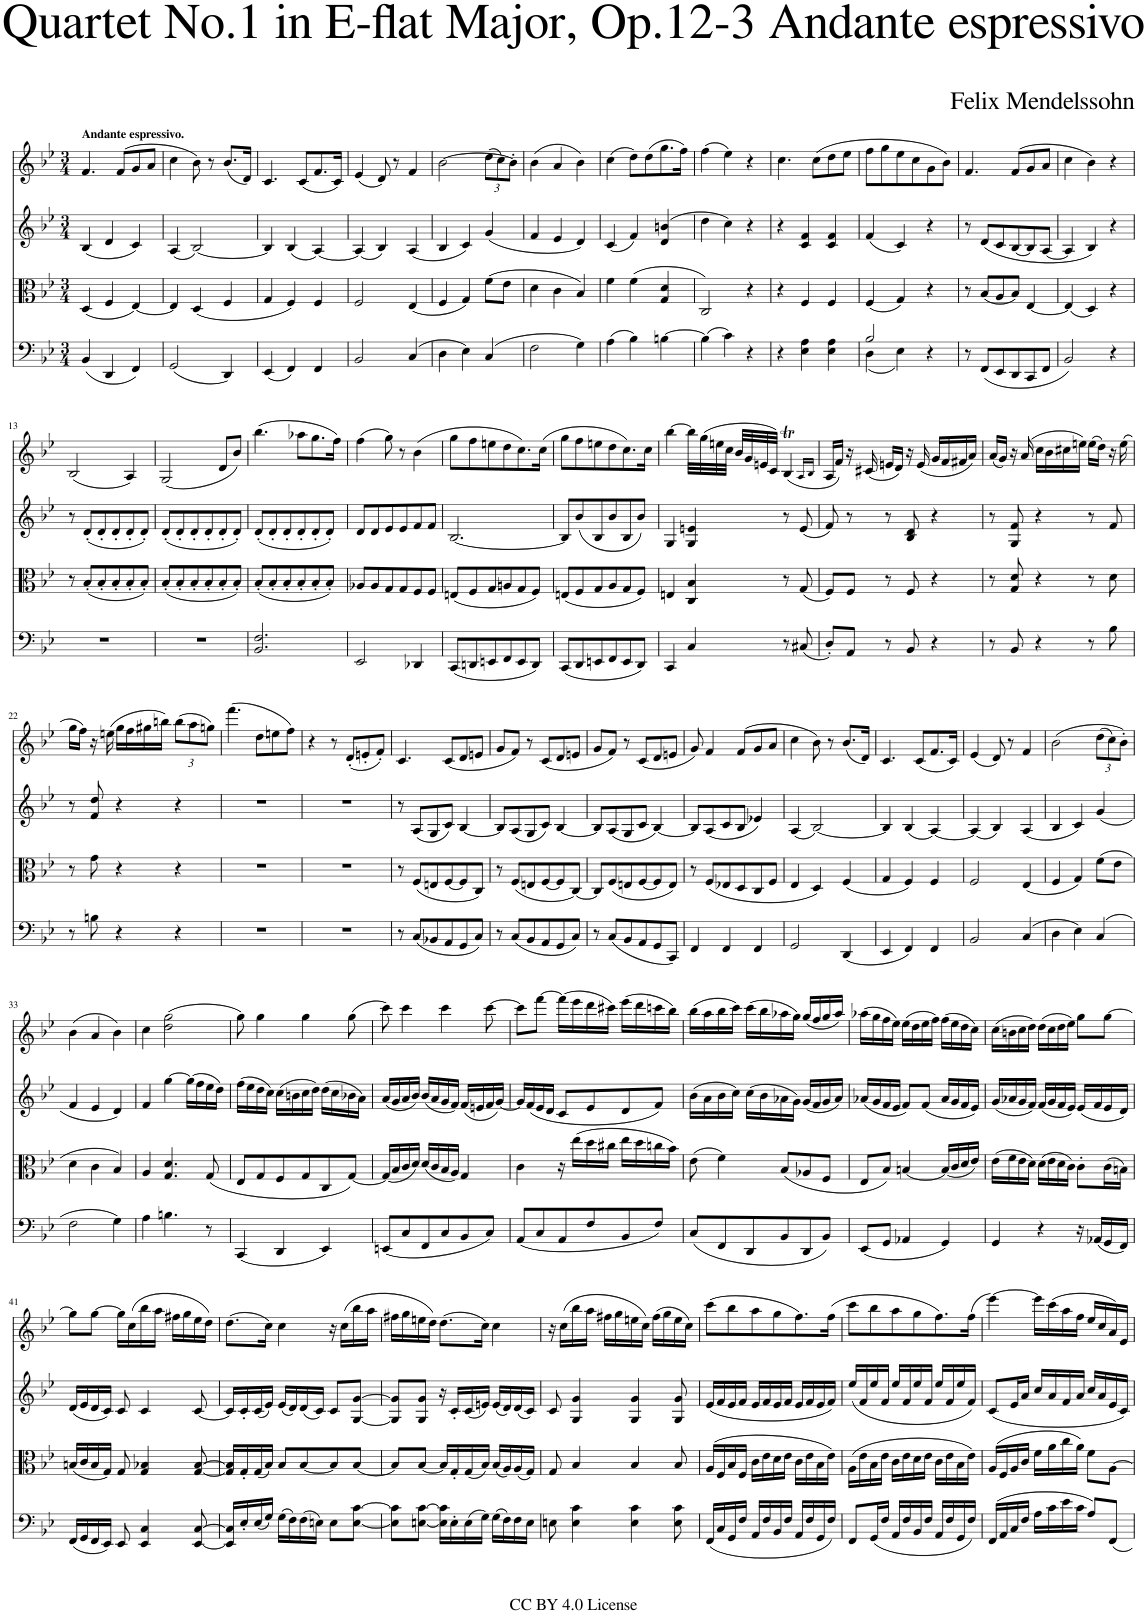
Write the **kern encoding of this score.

**kern	**kern	**kern	**kern
*part4	*part3	*part2	*part1
*staff4	*staff3	*staff2	*staff1
*I"Cello	*I"Viola	*I"Violin II	*I"Violin I
*	*I'Vla	*I'Vln	*I'Vln
*clefF4	*clefC3	*clefG2	*clefG2
*k[b-e-]	*k[b-e-]	*k[b-e-]	*k[b-e-]
*M3/4	*M3/4	*M3/4	*M3/4
=1	=1	=1	=1
!	!	!	!LO:TX:a:B:t=Andante espressivo.
(4BB-/	(4D/	(4B-/	4.f/
4DD/	4F/	4d/	.
.	.	.	(8f/L
4FF/)	[4E-/)	4c/)	8g/
.	.	.	8a/J
=2	=2	=2	=2
(2GG/	4E-/]	(4A/	4cc\
.	(4D/	[2B-/)	8b-\)
.	.	.	8r
4DD/)	4F/	.	(8.b-/L
.	.	.	16d/Jk)
=3	=3	=3	=3
(4EE-/	4G/	4B-/]	4.c/
4FF/)	4F/)	(4B-/	.
.	.	.	(8c/L
4FF/	4F/	[4A/)	8.f/
.	.	.	16c/Jk)
=4	=4	=4	=4
2BB-/	2F/	(4A/]	(4e-/
.	.	4B-/)	8d/)
.	.	.	8r
(4C/	(4E-/	(4A/	4f/
=5	=5	=5	=5
4D\	4F/	4B-/	[2b-\
4E-\)	4G/)	4c/)	.
*	*	*	*Xbrackettup
(4C/	(8f\L	(4g/	(12dd\L
.	.	.	12cc\)
.	8e-\J	.	.
.	.	.	12b-'\J]
=6	=6	=6	=6
2F\	4d\	4f/	(4b-\
.	4c\	4e-/	4a/
4G\)	4B-/)	4d/)	4b-\)
=7	=7	=7	=7
(4A\	4f\	(4c/	(4cc\
4B-\)	(4f\	4f/)	8dd\L)
.	.	.	(8dd\
[4Bn\	4G/ 4d/	(4d/ 4bn/	8.gg\
.	.	.	16ff\Jk)
=8	=8	=8	=8
(4B\]	2C/)	4dd\	(4ff\
4c\)	.	4cc\)	4ee-\)
4r	4r	4r	4r
=9	=9	=9	=9
4r	4r	4r	4.cc\
4E-\ 4A\	4F/	4c/ 4f/	.
.	.	.	(8cc\L
4E-\ 4A\	4F/	4c/ 4f/	8dd\
.	.	.	8ee-\J
=10	=10	=10	=10
*^	*	*	*
2B-/	(4D\	(4F/	(4f/	8ff\L
.	.	.	.	8gg\
.	4E-\)	4G/)	4c/)	8ee-\
.	.	.	.	8cc\
4r	4ryy	4r	4r	8g\
.	.	.	.	8b-\J)
*v	*v	*	*	*
=11	=11	=11	=11
8r	8r	8r	4.f/
(8FF/L	(8B-/L	(8d/L	.
8EE-/	8A/	8c/	.
8DD/	8B-/J)	[8B-/	(8f/L
8CC/	[4E-/	8B-/]	8g/
8FF/J	.	[8A/J	8a/J
=12	=12	=12	=12
2BB-/)	(4E-/]	4A/]	4cc\
.	4D/)	4B-/)	4b-\)
4r	4r	4r	4r
!!LO:LB:g=z
=13	=13	=13	=13
2.r	8r	8r	(2B-/
.	(8B-'/L	(8d'/L	.
.	8B-'/	8d'/	.
.	8B-'/	8d'/	.
.	8B-'/	8d'/	4A/)
.	8B-'/J)	8d'/J)	.
=14	=14	=14	=14
2.r	(8B-'/L	(8d'/L	(2G/
.	8B-'/	8d'/	.
.	8B-'/	8d'/	.
.	8B-'/	8d'/	.
.	8B-'/	8d'/	8d/L
.	8B-'/J)	8d'/J)	8b-/J)
=15	=15	=15	=15
2.BB-/ 2.F/	(8B-'/L	(8d'/L	(4.bb-\
.	8B-'/	8d'/	.
.	8B-'/	8d'/	.
.	8B-'/	8d'/	8aa-X\L
.	8B-'/	8d'/	8.gg\
.	8B-'/J)	8d'/J)	.
.	.	.	16ff\Jk)
=16	=16	=16	=16
2EE-/	8A-X/L	8d/L	(4ff\
.	8A-/	8d/	.
.	8G/	8e-/	8gg\)
.	8G/	8e-/	8r
4DD-X/	8F/	8f/	(4b-\
.	8F/J	8f/J	.
=17	=17	=17	=17
(8CC/L	(8En/L	[2.B-/	8gg\L
8DDn/	8F/	.	8ff\
8EEn/	8G/	.	8een\
8FF/	8An/	.	8dd\
8EE/	8G/	.	8.cc\)
8DD/J)	8F/J)	.	.
.	.	.	(16cc\Jk
=18	=18	=18	=18
(8CC/L	(8En/L	8B-/L]	8gg\L
8DD/	8F/	(8b-/	8ff\
8EEn/	8G/	8B-/	8een\
8FF/	8A/	8b-/	8dd\
8EE/	8G/	8B-/	8.cc\)
8DD/J)	8F/J)	8b-/J)	.
.	.	.	16cc\Jk
=19	=19	=19	=19
4CC/	4En/	4G/	[4bb-\
4C/	4C/ 4B-/	4G/ 4en/	32bb-\LLL]
.	.	.	(32gg\
.	.	.	32een\
.	.	.	32cc\JJJ
.	.	.	32b-/LLL
.	.	.	32g/
.	.	.	32en/
.	.	.	32c/JJJ)
8r	8r	8r	(4B-T/
(8C#X/	(8G/	(8e/	.
.	.	.	16qA/LL
.	.	.	16qB-/JJ
=20	=20	=20	=20
8D'/L)	8F/L)	8f/)	16A/LL
.	.	.	16f/JJ)
8AA/J	8F/J	8r	16r
.	.	.	(16c#X/
8r	8r	8r	16en/LL
.	.	.	16d/JJ)
8BB-/	8F/	8B-/ 8d/	16r
.	.	.	(16e/
4r	4r	4r	16g/LL
.	.	.	16f/
.	.	.	16f#X/
.	.	.	16a/JJ)
=21	=21	=21	=21
8r	8r	8r	(16a/LL
.	.	.	16g/JJ)
8BB-/	8G/ 8d/	8G/ 8f/	16r
.	.	.	(16a/
4r	4r	4r	16cc\LL
.	.	.	16b-\
.	.	.	16cc#X\
.	.	.	16een\JJ)
8r	8r	8r	(16ee\LL
.	.	.	16dd\JJ)
8B-\	8d\	8f/	16r
.	.	.	(16ee\
!!LO:LB:g=z
=22	=22	=22	=22
8r	8r	8r	16gg\LL
.	.	.	16ff\JJ)
8Bn\	8g\	8f/ 8dd/	16r
.	.	.	(16een\
4r	4r	4r	16gg\LL
.	.	.	16ff\
.	.	.	16gg#X\
.	.	.	16bbn\JJ)
4r	4r	4r	(12bb\L
.	.	.	12aa\
.	.	.	12ggn\J)
=23	=23	=23	=23
2.r	2.r	2.r	(4.fff\
.	.	.	8dd\L
.	.	.	8een\
.	.	.	8ff\J)
=24	=24	=24	=24
2.r	2.r	2.r	4r
.	.	.	8r
.	.	.	(8d'/L
.	.	.	8en'/
.	.	.	8f'/J)
=25	=25	=25	=25
8r	8r	8r	4.c/
(8C/L	(8F/L	(8A/L	.
8BB-X/	8En/	8G/	.
8AA/	[8F/	8c/J)	(8c/L
8GG/	8F/]	[4B-/	8d/
8C/J)	8C/J)	.	8en/J
=26	=26	=26	=26
8r	8r	8B-/L]	8g/L
(8C/L	(8F/L	(8A/	8f/J)
8BB-/	8En/	8G/	8r
8AA/	[8F/	8c/J)	(8c/L
8GG/	8F/]	[4B-/	8d/
8C/J)	[8C/J)	.	8en/J
=27	=27	=27	=27
8r	8C/L]	8B-/L]	8g/L
(8C/L	(8F/	(8A/	8f/J)
8BB-/	8En/	8G/	8r
8AA/	[8F/	8c/J	(8c/L
8GG/	8F/]	[4B-/)	8d/
8CC/J)	8E/J)	.	8en/J
=28	=28	=28	=28
4FF/	8r	8B-/L]	8g/)
.	(8F/L	(8A/	4f/
4FF/	8E-X/	8c/	.
.	8D/	8B-/J	(8f/L
4FF/	8C/	4e-X/)	8g/
.	8F/J	.	8a/J
=29	=29	=29	=29
2GG/	4E-/	(4A/	4cc\
.	4D/)	[2B-/)	8b-\)
.	.	.	8r
(4DD/	(4F/	.	(8.b-/L
.	.	.	16d/Jk)
=30	=30	=30	=30
4EE-/	4G/	4B-/]	4.c/
4FF/)	4F/)	(4B-/	.
.	.	.	(8c/L
4FF/	4F/	[4A/)	8.f/
.	.	.	16c/Jk)
=31	=31	=31	=31
2BB-/	2F/	(4A/]	(4e-/
.	.	4B-/)	8d/)
.	.	.	8r
(4C/	(4E-/	(4A/	4f/
=32	=32	=32	=32
4D\	4F/	4B-/	(2b-\
4E-\)	4G/)	4c/)	.
(4C/	(8f\L	(4g/	(12dd\L
.	.	.	12cc\)
.	8e-\J	.	.
.	.	.	12b-'\J)
!!LO:LB:g=z
=33	=33	=33	=33
2F\	4d\	4f/	(4b-\
.	4c\	4e-/	4a/
4G\)	4B-/)	4d/)	4b-\)
=34	=34	=34	=34
4A\	4A/	4f/	4cc\
4.Bn\	4.G/ 4.d/	[4gg\	(2dd\ 2gg\
.	.	(16gg\LL]	.
.	.	16ff\	.
8r	(8G/	16ee-\	.
.	.	16dd\JJ)	.
=35	=35	=35	=35
(4CC/	8E-/L	(16ff\LL	8gg\)
.	.	16ee-\	.
.	8G/	16dd\	4gg\
.	.	16cc\JJ)	.
4DD/	8F/	(16cc\LL	.
.	.	16bn\	.
.	8G/	16cc\	4gg\
.	.	16dd\JJ)	.
4EE-/)	8C/	(16dd\LL	.
.	.	16cc\	.
.	[8G/J)	16b-X\	(8gg\
.	.	16a\JJ)	.
=36	=36	=36	=36
(8EEn/L	(16G/LL]	(16a/LL	8ccc\)
.	16B-/	16g/	.
8C/	16c/	16a/	4ccc\
.	16d/JJ)	16b-/JJ)	.
8FF/	(16d/LL	(16b-/LL	.
.	16c/	16a/	.
8C/	16B-/	16g/	4ccc\
.	16A/JJ)	16f/JJ)	.
8BB-/	4G/	(16f/LL	.
.	.	16en/	.
8C/J)	.	16f/	[8ccc\
.	.	[16g/JJ)	.
=37	=37	=37	=37
(8AA/L	4c\	16g/LL]	8ccc\L]
.	.	(16f/	.
8C/	.	16e-/	[8fff\J
.	.	16d/JJ	.
8AA/	16r	8c/L	(16fff\LL]
.	(16ee-\LL	.	16eee-\
8F/	16dd\	8e-/	16ddd\
.	16cc#X\JJ	.	16ccc#X\JJ)
8BB-/	16ee-\LL	8d/	(16eee-\LL
.	16dd\	.	16ddd\
8F/J)	16ccn\	8f/J)	16cccn\
.	16b-\JJ)	.	16bb-\JJ)
=38	=38	=38	=38
(8C/L	(8e-\	(16b-\LL	(16bb-\LL
.	.	16a\	16aa\
8FF/	4f\)	16b-\	16bb-\
.	.	16cc\JJ)	16ccc\JJ)
8DD/	.	(16cc\LL	(16ccc\LL
.	.	16b-\	16bb-\
8BB-/	(8B-/L	16a-X\	16aa-X\
.	.	16g\JJ)	16gg\JJ)
8DD/	8A-X/	(16g/LL	(16gg/LL
.	.	16f/	16ff/
8BB-/J)	8F/J	16g/	16gg/
.	.	16a-/JJ)	16aa-/JJ)
=39	=39	=39	=39
(8EE-/L	8E-/L	(16a-X/LL	(16aa-X\LL
.	.	16g/	16gg\
8GG/J	8B-/J)	16f/	16ff\
.	.	16e-/JJ	16ee-\JJ)
4AA-X/	[4Bn/	8f/L)	(16ee-\LL
.	.	.	16dd\
.	.	(8f/J	16ee-\
.	.	.	16ff\JJ)
4GG/)	(16B/LL]	16a-/LL	(16ff\LL
.	16c/	16g/	16ee-\
.	16d/	16f/	16dd\
.	16e-/JJ)	16e-/JJ)	16cc\JJ)
=40	=40	=40	=40
4GG/	(16e-\LL	(16g/LL	(16cc\LL
.	16f\	16a-X/	16bn\
.	16e-\	16g/	16cc\
.	16d\JJ)	16f/JJ)	16dd\JJ)
4r	(16d\LL	(16f/LL	(16dd\LL
.	16e-\	16g/	16cc\
.	16d\	16f/	16dd\
.	16c\JJ)	16e-/JJ)	16ee-\JJ)
16r	8c'\L	(16e-/LL	8gg\L
(16AA-X/LL	.	16f/	.
16GG/	(16c\L	16e-/	[8gg\J
16FF/JJ)	16Bn\JJ)	16d/JJ)	.
!!LO:LB:g=z
=41	=41	=41	=41
(16FF/LL	(16Bn/LL	(16d/LL	8gg\L]
16GG/	16c/	16e-/	.
16FF/	16B/	16d/	[8gg\J
16EE-/JJ)	16G/JJ)	16c/JJ)	.
8EE-/	8G/	8c/	16gg\LL]
.	.	.	(16cc\
4EE-/ 4C/	4G/ 4B-X/	4c/	16bb-\
.	.	.	16aa\JJ
.	.	.	16ff#X\LL
.	.	.	16gg\
[8EE-/ [8C/	[8G/ [8B-/	[8c/	16ee-\
.	.	.	16dd\JJ)
=42	=42	=42	=42
16EE-/] 16C/]LL	16G/] 16B-/]LL	16c/LL]	(8.dd\L
16E-'/	16G'/	16c'/	.
(16E-/	(16G/	(16c/	.
16G/JJ)	16B-/JJ)	16e-/JJ)	16cc\Jk)
(16G\LL	8B-/L	(16e-/LL	4cc\
16F\)	.	16d/)	.
(16F\	[8B-/	(16d/	.
16En\JJ)	.	16c/JJ)	.
8E\L	8B-/]	8c/L	16r
.	.	.	(16cc\LL
[8E\ [8c\J	[8B-/J	[8G/ [8g/J	16bb-\
.	.	.	16aa\JJ
=43	=43	=43	=43
8E\] 8c\]L	8B-/L]	8G/] 8g/]L	16ff#X\LL
.	.	.	16gg\
[8En\ [8c\J	[8B-/J	8G/ 8g/J	16een\
.	.	.	16dd\JJ)
16E\] 16c\]LL	16B-/LL]	16r	(8.dd\L
16E'\	16G'/	16c'/LL	.
(16E\	(16G/	(16c/	.
16G\JJ)	16B-/JJ)	16en/JJ)	16cc\Jk)
(16G\LL	(16B-/LL	(16e/LL	4cc\
16F\)	16A/)	16d/)	.
16F\	(16A/	(16d/	.
16E\JJ	16G/JJ)	16c/JJ)	.
=44	=44	=44	=44
8En\	8G/	8c/	16r
.	.	.	(16cc\LL
4E\ 4c\	4B-/	4G/ 4g/	16bb-\
.	.	.	16aa\JJ
.	.	.	16ff#X\LL
.	.	.	16gg\
4E\ 4c\	4B-/	4G/ 4g/	16een\
.	.	.	16cc\JJ)
.	.	.	(16ff#\LL
.	.	.	16gg\
8E\ 8c\	8B-/	8G/ 8g/	16ee\
.	.	.	16cc\JJ)
=45	=45	=45	=45
(16FF/LL	(16A/LL	(16e-/LL	(8ccc\L
16C/	16F/	16f/	.
16GG/	16B-/	16e-/	8bb-\
16F/JJ	16F/JJ	16f/JJ	.
16AA/LL	16c\LL	16e-/LL	8aa\
16F/	16e-\	16f/	.
16BB-/	16d\	16e-/	8gg\
16F/JJ	16e-\JJ	16f/JJ	.
16AA/LL	16c\LL	16e-/LL	8.ff\)
16F/	16e-\	16f/	.
16GG/	16B-\	16e-/	.
16F/JJ)	16e-\JJ)	16f/JJ)	(16ff\Jk
=46	=46	=46	=46
8FF/L	(16A\LL	(16ee-/LL	8ccc\L
.	16e-\	16f/	.
(16GG/L	16B-\	16ee-/	8bb-\
16F/JJ	16e-\JJ	16f/JJ	.
16AA/LL	16c\LL	16ee-/LL	8aa\
16F/	16e-\	16f/	.
16BB-/	16d\	16ee-/	8gg\
16F/JJ	16e-\JJ	16f/JJ	.
16AA/LL	16c\LL	16ee-/LL	8.ff\)
16F/	16e-\	16f/	.
16GG/	16B-\	16ee-/	.
16F/JJ)	16e-\JJ)	16f/JJ)	(16ff\Jk
=47	=47	=47	=47
(16FF/LL	(16A/LL	(8c/L	[4eee-\)
16AA/	16F/	.	.
16C/	16A/	16e-/L	.
16F/JJ	16c/JJ	16a/JJ	.
16A\LL	16f\LL	16cc/LL	16eee-\LL]
16c\	16a\	16a/	(16ccc\
16e-\	16cc\	16f/	16aa\
16c\JJ	16a\JJ)	16a/JJ	16ff\JJ
8A/L)	8f\L	16cc/LL	16ee-/LL
.	.	16a/	16cc/
8FF/J	[8A\J	16e-/	16a/)
.	.	16c/JJ)	16e-/JJ
=	=	=	=
*-	*-	*-	*-
